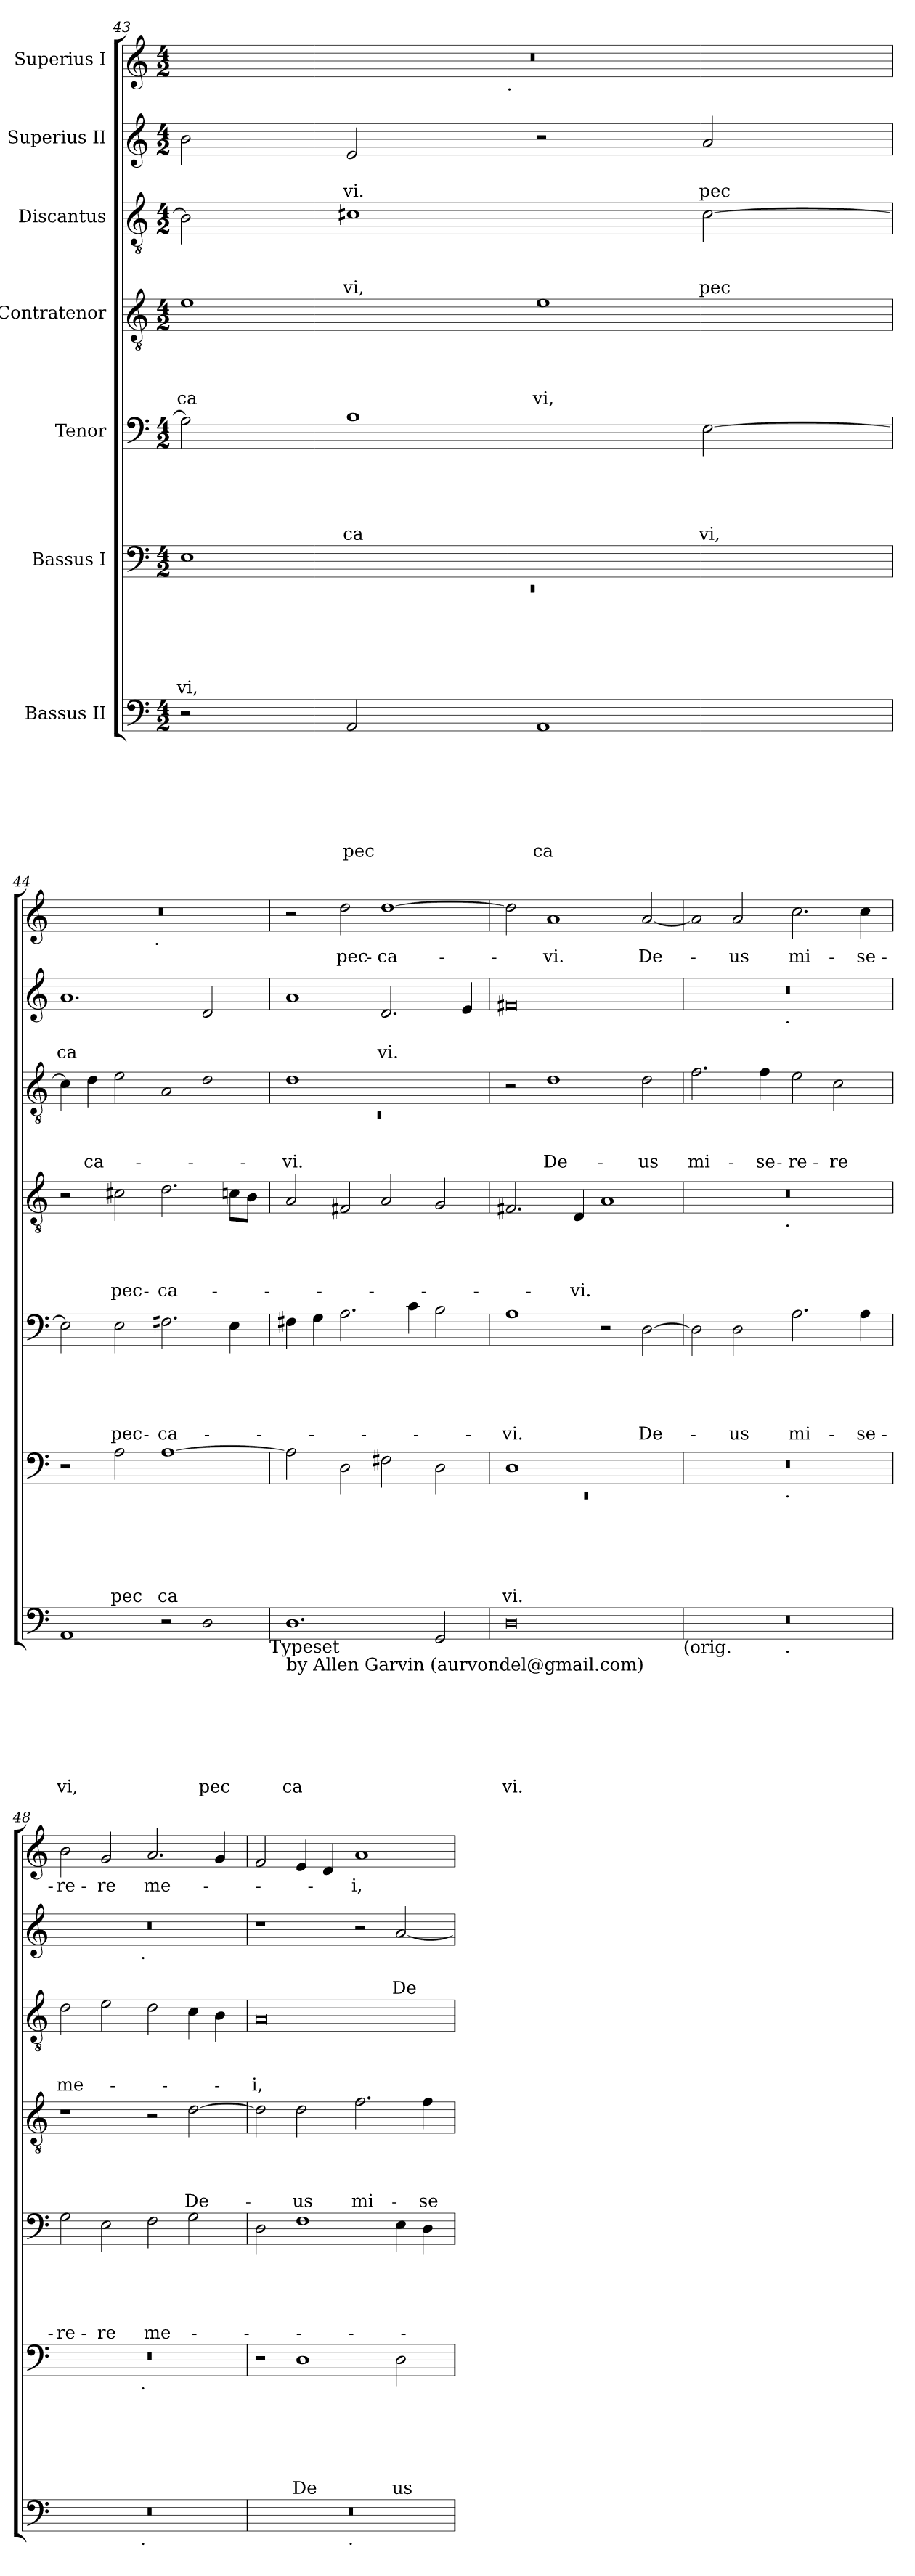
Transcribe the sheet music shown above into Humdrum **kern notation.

**kern	**text	**text	**text	**text	**text	**text	**text	**kern	**text	**text	**text	**text	**text	**text	**kern	**text	**text	**text	**text	**text	**kern	**text	**text	**text	**text	**kern	**text	**text	**text	**kern	**text	**text	**kern	**text
*part7	*part7	*part7	*part7	*part7	*part7	*part7	*part7	*part6	*part6	*part6	*part6	*part6	*part6	*part6	*part5	*part5	*part5	*part5	*part5	*part5	*part4	*part4	*part4	*part4	*part4	*part3	*part3	*part3	*part3	*part2	*part2	*part2	*part1	*part1
*staff7	*staff7	*staff7	*staff7	*staff7	*staff7	*staff7	*staff7	*staff6	*staff6	*staff6	*staff6	*staff6	*staff6	*staff6	*staff5	*staff5	*staff5	*staff5	*staff5	*staff5	*staff4	*staff4	*staff4	*staff4	*staff4	*staff3	*staff3	*staff3	*staff3	*staff2	*staff2	*staff2	*staff1	*staff1
*I"Bassus II	*	*	*	*	*	*	*	*I"Bassus I	*	*	*	*	*	*	*I"Tenor	*	*	*	*	*	*I"Contratenor	*	*	*	*	*I"Discantus	*	*	*	*I"Superius II	*	*	*I"Superius I	*
*clefF4	*	*	*	*	*	*	*	*clefF4	*	*	*	*	*	*	*clefF4	*	*	*	*	*	*clefGv2	*	*	*	*	*clefGv2	*	*	*	*clefG2	*	*	*clefG2	*
*k[]	*	*	*	*	*	*	*	*k[]	*	*	*	*	*	*	*k[]	*	*	*	*	*	*k[]	*	*	*	*	*k[]	*	*	*	*k[]	*	*	*k[]	*
*C:	*	*	*	*	*	*	*	*C:	*	*	*	*	*	*	*C:	*	*	*	*	*	*C:	*	*	*	*	*C:	*	*	*	*C:	*	*	*C:	*
*M4/2	*	*	*	*	*	*	*	*M4/2	*	*	*	*	*	*	*M4/2	*	*	*	*	*	*M4/2	*	*	*	*	*M4/2	*	*	*	*M4/2	*	*	*M4/2	*
=43	=43	=43	=43	=43	=43	=43	=43	=43	=43	=43	=43	=43	=43	=43	=43	=43	=43	=43	=43	=43	=43	=43	=43	=43	=43	=43	=43	=43	=43	=43	=43	=43	=43	=43
*	*	*	*	*	*	*	*	*^	*	*	*	*	*	*	*	*	*	*	*	*	*	*	*	*	*	*	*	*	*	*	*	*	*	*
!	!	!	!	!	!	!	!	!	!LO:N:vis=1	!	!	!	!	!	!LO:LY:b	!	!	!	!	!	!	!	!	!	!	!LO:LY:b	!	!	!	!	!	!	!	!	!
*	*	*	*	*	*	*	*	*	*	*	*	*	*	*	*	*	*	*	*	*	*	*	*	*	*	*	*	*	*	*	*	*	*	*^	*
2r	.	.	.	.	.	.	.	1E	0rEE	.	.	.	.	.	vi,	2G#\]	.	.	.	.	.	1e	.	.	.	ca	2B\]	.	.	.	2b\	.	.	0r	2ryy	.
!	!	!	!	!	!	!	!LO:LY:b	!	!	!	!	!	!	!	!	!	!	!	!	!	!LO:LY:b	!	!	!	!	!	!	!	!	!LO:LY:b	!	!	!LO:LY:b	!	!	!
2AA/	.	.	.	.	.	.	pec	.	.	.	.	.	.	.	.	1A	.	.	.	.	ca	.	.	.	.	.	1c#X	.	.	vi,	2e/	.	vi.	.	4...ryy	.
!	!	!	!	!	!	!	!	!	!	!	!	!	!	!	!	!	!	!	!	!	!	!	!	!	!	!	!	!	!	!	!	!	!	!	!LO:TX:b:t=.	!
.	.	.	.	.	.	.	.	.	.	.	.	.	.	.	.	.	.	.	.	.	.	.	.	.	.	.	.	.	.	.	.	.	.	.	1ryy	.
!	!	!	!	!	!	!	!LO:LY:b	!	!	!	!	!	!	!	!	!	!	!	!	!	!	!	!	!	!	!LO:LY:b	!	!	!	!	!	!	!	!	!	!
1AA	.	.	.	.	.	.	ca	1ryy	.	.	.	.	.	.	.	.	.	.	.	.	.	1e	.	.	.	vi,	.	.	.	.	2r	.	.	.	.	.
!	!	!	!	!	!	!	!	!	!	!	!	!	!	!	!	!	!	!	!	!	!LO:LY:b	!	!	!	!	!	!	!	!	!LO:LY:b	!	!	!LO:LY:b	!	!	!
.	.	.	.	.	.	.	.	.	.	.	.	.	.	.	.	[<2E\	.	.	.	.	vi,	.	.	.	.	.	[<2c#\	.	.	pec	2a/	.	pec	.	.	.
.	.	.	.	.	.	.	.	.	.	.	.	.	.	.	.	.	.	.	.	.	.	.	.	.	.	.	.	.	.	.	.	.	.	.	32ryy	.
!!LO:LB:g=z	!!
=44	=44	=44	=44	=44	=44	=44	=44	=44	=44	=44	=44	=44	=44	=44	=44	=44	=44	=44	=44	=44	=44	=44	=44	=44	=44	=44	=44	=44	=44	=44	=44	=44	=44	=44	=44	=44
!	!	!	!	!	!	!	!LO:LY:b	!	!	!	!	!	!	!	!	!	!	!	!	!	!	!	!	!	!	!	!	!	!	!	!	!	!LO:LY:b	!	!	!
*	*	*	*	*	*	*	*	*v	*v	*	*	*	*	*	*	*	*	*	*	*	*	*	*	*	*	*	*	*	*	*	*	*	*	*	*	*
1AA	.	.	.	.	.	.	vi,	2r	.	.	.	.	.	.	2E\]	.	.	.	.	.	2r	.	.	.	.	4c#\]	.	.	.	1.a	.	ca	0r	2ryy	.
!	!	!	!	!	!	!	!	!	!	!	!	!	!	!	!	!	!	!	!	!	!	!	!	!	!	!	!	!	!LO:LY:b	!	!	!	!	!	!
.	.	.	.	.	.	.	.	.	.	.	.	.	.	.	.	.	.	.	.	.	.	.	.	.	.	4d\	.	.	ca-	.	.	.	.	.	.
!	!	!	!	!	!	!	!	!	!	!	!	!	!	!LO:LY:b	!	!	!	!	!	!LO:LY:b	!	!	!	!	!LO:LY:b	!	!	!	!	!	!	!	!	!	!
.	.	.	.	.	.	.	.	2A\	.	.	.	.	.	pec	2E\	.	.	.	.	pec-	2c#X\	.	.	.	pec-	2e\	.	.	.	.	.	.	.	4...ryy	.
!	!	!	!	!	!	!	!	!	!	!	!	!	!	!	!	!	!	!	!	!	!	!	!	!	!	!	!	!	!	!	!	!	!	!LO:TX:b:t=.	!
.	.	.	.	.	.	.	.	.	.	.	.	.	.	.	.	.	.	.	.	.	.	.	.	.	.	.	.	.	.	.	.	.	.	1ryy	.
!	!	!	!	!	!	!	!	!	!	!	!	!	!	!LO:LY:b	!	!	!	!	!	!LO:LY:b	!	!	!	!	!LO:LY:b	!	!	!	!	!	!	!	!	!	!
2r	.	.	.	.	.	.	.	[>1A	.	.	.	.	.	ca	2.F#X\	.	.	.	.	-ca-	2.d\	.	.	.	-ca-	2A/	.	.	.	.	.	.	.	.	.
!	!	!	!	!	!	!	!LO:LY:b	!	!	!	!	!	!	!	!	!	!	!	!	!	!	!	!	!	!	!	!	!	!	!	!	!	!	!	!
2D\	.	.	.	.	.	.	pec	.	.	.	.	.	.	.	.	.	.	.	.	.	.	.	.	.	.	2d\	.	.	.	2d/	.	.	.	.	.
.	.	.	.	.	.	.	.	.	.	.	.	.	.	.	4E\	.	.	.	.	.	8cn\L	.	.	.	.	.	.	.	.	.	.	.	.	.	.
.	.	.	.	.	.	.	.	.	.	.	.	.	.	.	.	.	.	.	.	.	8B\J	.	.	.	.	.	.	.	.	.	.	.	.	.	.
.	.	.	.	.	.	.	.	.	.	.	.	.	.	.	.	.	.	.	.	.	.	.	.	.	.	.	.	.	.	.	.	.	.	32ryy	.
!LO:TX:b:t=Typeset	!	!	!	!	!	!	!	!	!	!	!	!	!	!	!	!	!	!	!	!	!	!	!	!	!	!	!	!	!	!	!	!	!	!	!
=45	=45	=45	=45	=45	=45	=45	=45	=45	=45	=45	=45	=45	=45	=45	=45	=45	=45	=45	=45	=45	=45	=45	=45	=45	=45	=45	=45	=45	=45	=45	=45	=45	=45	=45	=45
*	*	*	*	*	*	*	*	*	*	*	*	*	*	*	*	*	*	*	*	*	*	*	*	*	*	*^	*	*	*	*	*	*	*	*	*
!LO:TX:b:t=by Allen Garvin (aurvondel@gmail.com)	!	!	!	!	!	!	!	!	!	!	!	!	!	!	!	!	!	!	!	!	!	!	!	!	!	!	!	!	!	!	!	!	!	!	!	!
!	!	!	!	!	!	!	!LO:LY:b	!	!	!	!	!	!	!	!	!	!	!	!	!	!	!	!	!	!	!	!LO:N:vis=1	!	!	!LO:LY:b	!	!	!	!	!	!
*	*	*	*	*	*	*	*	*	*	*	*	*	*	*	*	*	*	*	*	*	*	*	*	*	*	*	*	*	*	*	*	*	*	*v	*v	*
1.D	.	.	.	.	.	.	ca	2A\]	.	.	.	.	.	.	4F#X\	.	.	.	.	.	2A/	.	.	.	.	1d	0rC	.	.	-vi.	1a	.	.	2r	.
.	.	.	.	.	.	.	.	.	.	.	.	.	.	.	4G\	.	.	.	.	.	.	.	.	.	.	.	.	.	.	.	.	.	.	.	.
!	!	!	!	!	!	!	!	!	!	!	!	!	!	!	!	!	!	!	!	!	!	!	!	!	!	!	!	!	!	!	!	!	!	!	!LO:LY:b
.	.	.	.	.	.	.	.	2D\	.	.	.	.	.	.	2.A\	.	.	.	.	.	2F#X/	.	.	.	.	.	.	.	.	.	.	.	.	2dd\	pec-
!	!	!	!	!	!	!	!	!	!	!	!	!	!	!	!	!	!	!	!	!	!	!	!	!	!	!	!	!	!	!	!	!	!LO:LY:b	!	!LO:LY:b
.	.	.	.	.	.	.	.	2F#X\	.	.	.	.	.	.	.	.	.	.	.	.	2A/	.	.	.	.	1ryy	.	.	.	.	2.d/	.	vi.	[>1dd	-ca-
.	.	.	.	.	.	.	.	.	.	.	.	.	.	.	4c\	.	.	.	.	.	.	.	.	.	.	.	.	.	.	.	.	.	.	.	.
2GG/	.	.	.	.	.	.	.	2D\	.	.	.	.	.	.	2B\	.	.	.	.	.	2G/	.	.	.	.	.	.	.	.	.	.	.	.	.	.
.	.	.	.	.	.	.	.	.	.	.	.	.	.	.	.	.	.	.	.	.	.	.	.	.	.	.	.	.	.	.	4e/	.	.	.	.
*	*	*	*	*	*	*	*	*	*	*	*	*	*	*	*	*	*	*	*	*	*	*	*	*	*	*v	*v	*	*	*	*	*	*	*	*
=46	=46	=46	=46	=46	=46	=46	=46	=46	=46	=46	=46	=46	=46	=46	=46	=46	=46	=46	=46	=46	=46	=46	=46	=46	=46	=46	=46	=46	=46	=46	=46	=46	=46	=46
*	*	*	*	*	*	*	*	*^	*	*	*	*	*	*	*	*	*	*	*	*	*	*	*	*	*	*	*	*	*	*	*	*	*	*
!	!	!	!	!	!	!	!LO:LY:b	!	!LO:N:vis=1	!	!	!	!	!	!LO:LY:b	!	!	!	!	!	!LO:LY:b	!	!	!	!	!	!	!	!	!	!	!	!	!	!
0D	.	.	.	.	.	.	vi.	1D	0rEE	.	.	.	.	.	vi.	1A	.	.	.	.	-vi.	2.F#X/	.	.	.	.	2r	.	.	.	0f#X	.	.	2dd\]	.
!	!	!	!	!	!	!	!	!	!	!	!	!	!	!	!	!	!	!	!	!	!	!	!	!	!	!	!	!	!	!LO:LY:b	!	!	!	!	!LO:LY:b
.	.	.	.	.	.	.	.	.	.	.	.	.	.	.	.	.	.	.	.	.	.	.	.	.	.	.	1d	.	.	De-	.	.	.	1a	-vi.
!	!	!	!	!	!	!	!	!	!	!	!	!	!	!	!	!	!	!	!	!	!	!	!	!	!	!LO:LY:b	!	!	!	!	!	!	!	!	!
.	.	.	.	.	.	.	.	.	.	.	.	.	.	.	.	.	.	.	.	.	.	4D/	.	.	.	-vi.	.	.	.	.	.	.	.	.	.
.	.	.	.	.	.	.	.	1ryy	.	.	.	.	.	.	.	2r	.	.	.	.	.	1A	.	.	.	.	.	.	.	.	.	.	.	.	.
!	!	!	!	!	!	!	!	!	!	!	!	!	!	!	!	!	!	!	!	!	!LO:LY:b	!	!	!	!	!	!	!	!	!LO:LY:b	!	!	!	!	!LO:LY:b
.	.	.	.	.	.	.	.	.	.	.	.	.	.	.	.	[>2D\	.	.	.	.	De-	.	.	.	.	.	2d\	.	.	-us	.	.	.	[<2a/	De-
!LO:TX:b:t=(orig.	!	!	!	!	!	!	!	!	!	!	!	!	!	!	!	!	!	!	!	!	!	!	!	!	!	!	!	!	!	!	!	!	!	!	!
=47	=47	=47	=47	=47	=47	=47	=47	=47	=47	=47	=47	=47	=47	=47	=47	=47	=47	=47	=47	=47	=47	=47	=47	=47	=47	=47	=47	=47	=47	=47	=47	=47	=47	=47	=47
!	!	!	!	!	!	!	!	!	!	!	!	!	!	!	!	!	!	!	!	!	!	!	!	!	!	!	!	!	!	!LO:LY:b	!	!	!	!	!
*^	*	*	*	*	*	*	*	*	*	*	*	*	*	*	*	*	*	*	*	*	*	*^	*	*	*	*	*	*	*	*	*^	*	*	*	*
0r	2ryy	.	.	.	.	.	.	.	0r	2ryy	.	.	.	.	.	.	2D\]	.	.	.	.	.	0r	2ryy	.	.	.	.	2.f\	.	.	mi-	0r	2ryy	.	.	2a/]	.
!	!	!	!	!	!	!	!	!	!	!	!	!	!	!	!	!	!	!	!	!	!	!LO:LY:b	!	!	!	!	!	!	!	!	!	!	!	!	!	!	!	!LO:LY:b
.	4...ryy	.	.	.	.	.	.	.	.	4...ryy	.	.	.	.	.	.	2D\	.	.	.	.	-us	.	4...ryy	.	.	.	.	.	.	.	.	.	4...ryy	.	.	2a/	-us
!	!	!	!	!	!	!	!	!	!	!	!	!	!	!	!	!	!	!	!	!	!	!	!	!	!	!	!	!	!	!	!	!LO:LY:b	!	!	!	!	!	!
.	.	.	.	.	.	.	.	.	.	.	.	.	.	.	.	.	.	.	.	.	.	.	.	.	.	.	.	.	4f\	.	.	-se-	.	.	.	.	.	.
!	!	!	!	!	!	!	!	!	!	!	!	!	!	!	!	!	!	!	!	!	!	!	!	!	!	!	!	!	!	!	!	!	!	!LO:TX:b:t=.	!	!	!	!
!	!	!	!	!	!	!	!	!	!	!	!	!	!	!	!	!	!	!	!	!	!	!	!	!LO:TX:b:t=.	!	!	!	!	!	!	!	!	!	!	!	!	!	!
!	!	!	!	!	!	!	!	!	!	!LO:TX:b:t=.	!	!	!	!	!	!	!	!	!	!	!	!	!	!	!	!	!	!	!	!	!	!	!	!	!	!	!	!
!	!LO:TX:b:t=.	!	!	!	!	!	!	!	!	!	!	!	!	!	!	!	!	!	!	!	!	!	!	!	!	!	!	!	!	!	!	!	!	!	!	!	!	!
.	1ryy	.	.	.	.	.	.	.	.	1ryy	.	.	.	.	.	.	.	.	.	.	.	.	.	1ryy	.	.	.	.	.	.	.	.	.	1ryy	.	.	.	.
!	!	!	!	!	!	!	!	!	!	!	!	!	!	!	!	!	!	!	!	!	!	!LO:LY:b	!	!	!	!	!	!	!	!	!	!LO:LY:b	!	!	!	!	!	!LO:LY:b
.	.	.	.	.	.	.	.	.	.	.	.	.	.	.	.	.	2.A\	.	.	.	.	mi-	.	.	.	.	.	.	2e\	.	.	-re-	.	.	.	.	2.cc\	mi-
!	!	!	!	!	!	!	!	!	!	!	!	!	!	!	!	!	!	!	!	!	!	!	!	!	!	!	!	!	!	!	!	!LO:LY:b	!	!	!	!	!	!
.	.	.	.	.	.	.	.	.	.	.	.	.	.	.	.	.	.	.	.	.	.	.	.	.	.	.	.	.	2c\	.	.	-re	.	.	.	.	.	.
!	!	!	!	!	!	!	!	!	!	!	!	!	!	!	!	!	!	!	!	!	!	!LO:LY:b	!	!	!	!	!	!	!	!	!	!	!	!	!	!	!	!LO:LY:b
.	.	.	.	.	.	.	.	.	.	.	.	.	.	.	.	.	4A\	.	.	.	.	-se-	.	.	.	.	.	.	.	.	.	.	.	.	.	.	4cc\	-se-
.	32ryy	.	.	.	.	.	.	.	.	32ryy	.	.	.	.	.	.	.	.	.	.	.	.	.	32ryy	.	.	.	.	.	.	.	.	.	32ryy	.	.	.	.
=48	=48	=48	=48	=48	=48	=48	=48	=48	=48	=48	=48	=48	=48	=48	=48	=48	=48	=48	=48	=48	=48	=48	=48	=48	=48	=48	=48	=48	=48	=48	=48	=48	=48	=48	=48	=48	=48	=48
!	!	!	!	!	!	!	!	!	!	!	!	!	!	!	!	!	!	!	!	!	!	!LO:LY:b	!	!	!	!	!	!	!	!	!	!LO:LY:b	!	!	!	!	!	!LO:LY:b
*	*	*	*	*	*	*	*	*	*	*	*	*	*	*	*	*	*	*	*	*	*	*	*v	*v	*	*	*	*	*	*	*	*	*	*	*	*	*	*
0r	2ryy	.	.	.	.	.	.	.	0r	2ryy	.	.	.	.	.	.	2G\	.	.	.	.	-re-	1r	.	.	.	.	2d\	.	.	me-	0r	2ryy	.	.	2b\	-re-
!	!	!	!	!	!	!	!	!	!	!	!	!	!	!	!	!	!	!	!	!	!	!LO:LY:b	!	!	!	!	!	!	!	!	!	!	!	!	!	!	!LO:LY:b
.	4...ryy	.	.	.	.	.	.	.	.	4...ryy	.	.	.	.	.	.	2E\	.	.	.	.	-re	.	.	.	.	.	2e\	.	.	.	.	4...ryy	.	.	2g/	-re
!	!	!	!	!	!	!	!	!	!	!	!	!	!	!	!	!	!	!	!	!	!	!	!	!	!	!	!	!	!	!	!	!	!LO:TX:b:t=.	!	!	!	!
!	!	!	!	!	!	!	!	!	!	!LO:TX:b:t=.	!	!	!	!	!	!	!	!	!	!	!	!	!	!	!	!	!	!	!	!	!	!	!	!	!	!	!
!	!LO:TX:b:t=.	!	!	!	!	!	!	!	!	!	!	!	!	!	!	!	!	!	!	!	!	!	!	!	!	!	!	!	!	!	!	!	!	!	!	!	!
.	1ryy	.	.	.	.	.	.	.	.	1ryy	.	.	.	.	.	.	.	.	.	.	.	.	.	.	.	.	.	.	.	.	.	.	1ryy	.	.	.	.
!	!	!	!	!	!	!	!	!	!	!	!	!	!	!	!	!	!	!	!	!	!	!LO:LY:b	!	!	!	!	!	!	!	!	!	!	!	!	!	!	!LO:LY:b
.	.	.	.	.	.	.	.	.	.	.	.	.	.	.	.	.	2F\	.	.	.	.	me-	2r	.	.	.	.	2d\	.	.	.	.	.	.	.	2.a/	me-
!	!	!	!	!	!	!	!	!	!	!	!	!	!	!	!	!	!	!	!	!	!	!	!	!	!	!	!LO:LY:b	!	!	!	!	!	!	!	!	!	!
.	.	.	.	.	.	.	.	.	.	.	.	.	.	.	.	.	2G\	.	.	.	.	.	[>2d\	.	.	.	De-	4c\	.	.	.	.	.	.	.	.	.
.	.	.	.	.	.	.	.	.	.	.	.	.	.	.	.	.	.	.	.	.	.	.	.	.	.	.	.	4B\	.	.	.	.	.	.	.	4g/	.
.	32ryy	.	.	.	.	.	.	.	.	32ryy	.	.	.	.	.	.	.	.	.	.	.	.	.	.	.	.	.	.	.	.	.	.	32ryy	.	.	.	.
=49	=49	=49	=49	=49	=49	=49	=49	=49	=49	=49	=49	=49	=49	=49	=49	=49	=49	=49	=49	=49	=49	=49	=49	=49	=49	=49	=49	=49	=49	=49	=49	=49	=49	=49	=49	=49	=49
!	!	!	!	!	!	!	!	!	!	!	!	!	!	!	!	!	!	!	!	!	!	!	!	!	!	!	!	!	!	!	!LO:LY:b	!	!	!	!	!	!
*	*	*	*	*	*	*	*	*	*v	*v	*	*	*	*	*	*	*	*	*	*	*	*	*	*	*	*	*	*	*	*	*	*v	*v	*	*	*	*
0r	2ryy	.	.	.	.	.	.	.	2r	.	.	.	.	.	.	2D\	.	.	.	.	.	2d\]	.	.	.	.	0A	.	.	-i,	1r	.	.	2f/	.
!	!	!	!	!	!	!	!	!	!	!	!	!	!	!	!LO:LY:b	!	!	!	!	!	!	!	!	!	!	!LO:LY:b	!	!	!	!	!	!	!	!	!
.	4...ryy	.	.	.	.	.	.	.	1D	.	.	.	.	.	De	1F	.	.	.	.	.	2d\	.	.	.	-us	.	.	.	.	.	.	.	4e/	.
.	.	.	.	.	.	.	.	.	.	.	.	.	.	.	.	.	.	.	.	.	.	.	.	.	.	.	.	.	.	.	.	.	.	4d/	.
!	!LO:TX:b:t=.	!	!	!	!	!	!	!	!	!	!	!	!	!	!	!	!	!	!	!	!	!	!	!	!	!	!	!	!	!	!	!	!	!	!
.	1ryy	.	.	.	.	.	.	.	.	.	.	.	.	.	.	.	.	.	.	.	.	.	.	.	.	.	.	.	.	.	.	.	.	.	.
!	!	!	!	!	!	!	!	!	!	!	!	!	!	!	!	!	!	!	!	!	!	!	!	!	!	!LO:LY:b	!	!	!	!	!	!	!	!	!LO:LY:b
.	.	.	.	.	.	.	.	.	.	.	.	.	.	.	.	.	.	.	.	.	.	2.f\	.	.	.	mi-	.	.	.	.	2r	.	.	1a	-i,
!	!	!	!	!	!	!	!	!	!	!	!	!	!	!	!LO:LY:b	!	!	!	!	!	!	!	!	!	!	!	!	!	!	!	!	!	!LO:LY:b	!	!
.	.	.	.	.	.	.	.	.	2D\	.	.	.	.	.	us	4E\	.	.	.	.	.	.	.	.	.	.	.	.	.	.	[>2a/	.	De	.	.
!	!	!	!	!	!	!	!	!	!	!	!	!	!	!	!	!	!	!	!	!	!	!	!	!	!	!LO:LY:b	!	!	!	!	!	!	!	!	!
.	.	.	.	.	.	.	.	.	.	.	.	.	.	.	.	4D\	.	.	.	.	.	4f\	.	.	.	-se-	.	.	.	.	.	.	.	.	.
.	32ryy	.	.	.	.	.	.	.	.	.	.	.	.	.	.	.	.	.	.	.	.	.	.	.	.	.	.	.	.	.	.	.	.	.	.
*v	*v	*	*	*	*	*	*	*	*	*	*	*	*	*	*	*	*	*	*	*	*	*	*	*	*	*	*	*	*	*	*	*	*	*	*
=	=	=	=	=	=	=	=	=	=	=	=	=	=	=	=	=	=	=	=	=	=	=	=	=	=	=	=	=	=	=	=	=	=	=
*-	*-	*-	*-	*-	*-	*-	*-	*-	*-	*-	*-	*-	*-	*-	*-	*-	*-	*-	*-	*-	*-	*-	*-	*-	*-	*-	*-	*-	*-	*-	*-	*-	*-	*-
